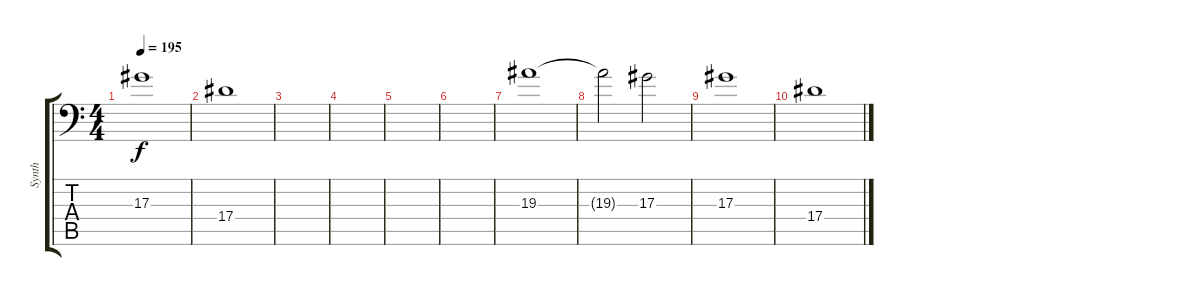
\track ("Synth" "Synth") {instrument pad7halo}
\staff {score tabs}
\tuning (C4 G3 Eb3 Bb2 F2 Bb1) {hide}
\ts (4 4)
\tempo 195
\clef f4
\ks c
17.3.1{dy f} |
17.4.1 |
|
|
|
|
19.3.1 |
19.3{t}.2 17.3.2 |
17.3.1 |
17.4.1
